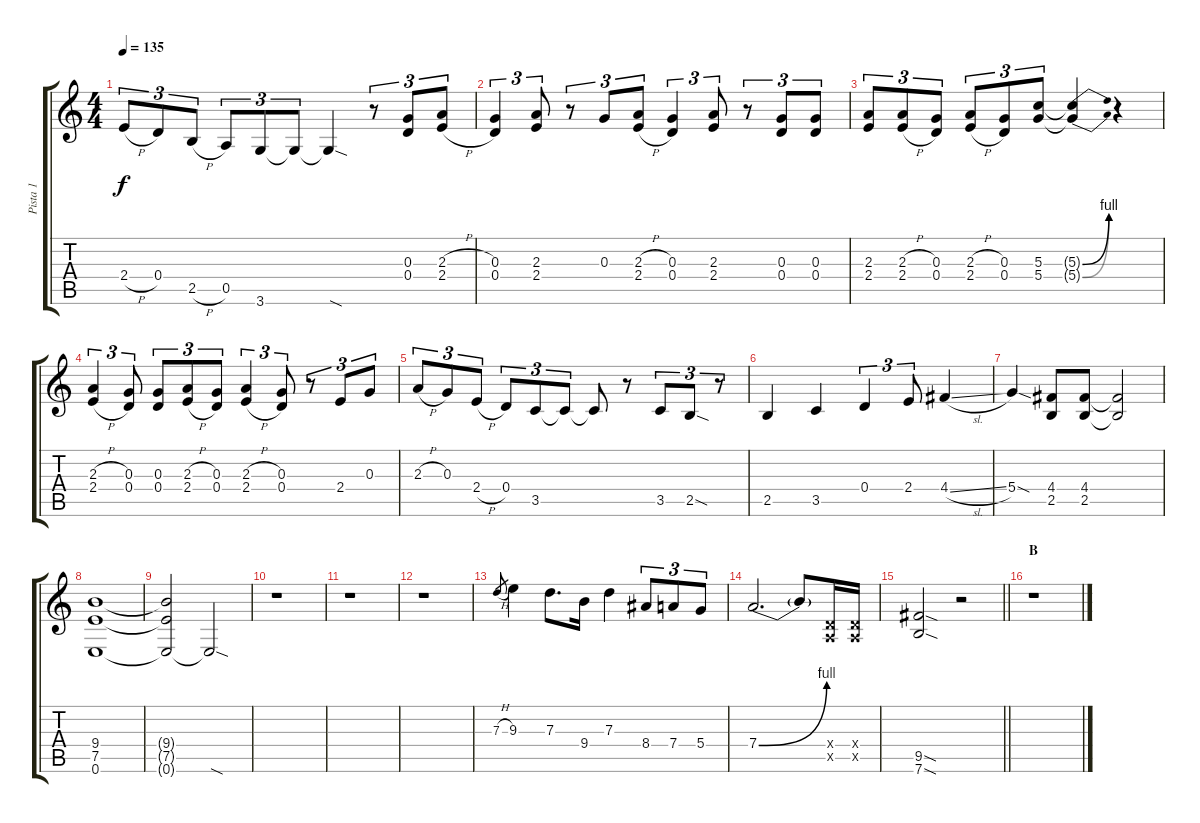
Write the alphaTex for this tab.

\track ("Pista 1" "Pista 1") {instrument overdrivenguitar}
\staff {score tabs}
\tuning (E4 B3 G3 D3 A2 E2) {hide}
\ts (4 4)
\tempo 135
\clef g2
\ks c
2.4{h}.8{tu (3 2) dy f} 0.4.8{tu (3 2)} 2.5{h}.8{tu (3 2)} 0.5.8{tu (3 2)} 3.6.8{tu (3 2)} 3.6{t}.8{tu (3 2)} 3.6{sod t}.4 r.8{tu (3 2)} (0.3 0.4).8{tu (3 2)} (2.3{h} 2.4{h}).8{tu (3 2)} |
(0.3 0.4).4{tu (3 2)} (2.3 2.4).8{tu (3 2)} r.8{tu (3 2)} 0.3.8{tu (3 2)} (2.3{h} 2.4{h}).8{tu (3 2)} (0.3 0.4).4{tu (3 2)} (2.3 2.4).8{tu (3 2)} r.8{tu (3 2)} (0.3 0.4).8{tu (3 2)} (0.3 0.4).8{tu (3 2)} |
(2.3 2.4).8{tu (3 2)} (2.3{h} 2.4{h}).8{tu (3 2)} (0.3 0.4).8{tu (3 2)} (2.3{h} 2.4{h}).8{tu (3 2)} (0.3 0.4).8{tu (3 2)} (5.3 5.4).8{tu (3 2)} (5.3{be (bend 0 0 60 4) t} 5.4{be (bend 0 0 60 4) t}).4 r.4 |
(2.3{h} 2.4{h}).4{tu (3 2)} (0.3 0.4).8{tu (3 2)} (0.3 0.4).8{tu (3 2)} (2.3{h} 2.4{h}).8{tu (3 2)} (0.3 0.4).8{tu (3 2)} (2.3{h} 2.4{h}).4{tu (3 2)} (0.3 0.4).8{tu (3 2)} r.8{tu (3 2)} 2.4.8{tu (3 2)} 0.3.8{tu (3 2)} |
2.3{h}.8{tu (3 2)} 0.3.8{tu (3 2)} 2.4{h}.8{tu (3 2)} 0.4.8{tu (3 2)} 3.5.8{tu (3 2)} 3.5{t}.8{tu (3 2)} 3.5{t}.8 r.8 3.5.8{tu (3 2)} 2.5{sod}.8{tu (3 2)} r.8{tu (3 2)} |
2.5.4 3.5.4 0.4.4{tu (3 2)} 2.4.8{tu (3 2)} 4.4{sl}.4 |
5.4{sod}.4 (4.4 2.5).8 (4.4 2.5).8 (4.4{t} 2.5{t}).2 |
(9.4 7.5 0.6).1 |
(9.4{t} 7.5{t} 0.6{t}).2 0.6{sod t}.2 |
r.1 |
r.1 |
r.1 |
7.3{h}.8{gr} 9.3.4 7.3.8{d} 9.4.16 7.3.4 8.4.8{tu (3 2)} 7.4.8{tu (3 2)} 5.4.8{tu (3 2)} |
7.4{be (bend 0 0 60 4)}.2{d} 7.4{t}.8 (0.4{x} 0.5{x}).16 (0.4{x} 0.5{x}).16 |
\barLineRight lightlight
(9.5{sod} 7.6{sod}).2 r.2 |
\section ("" "B")
r.1
